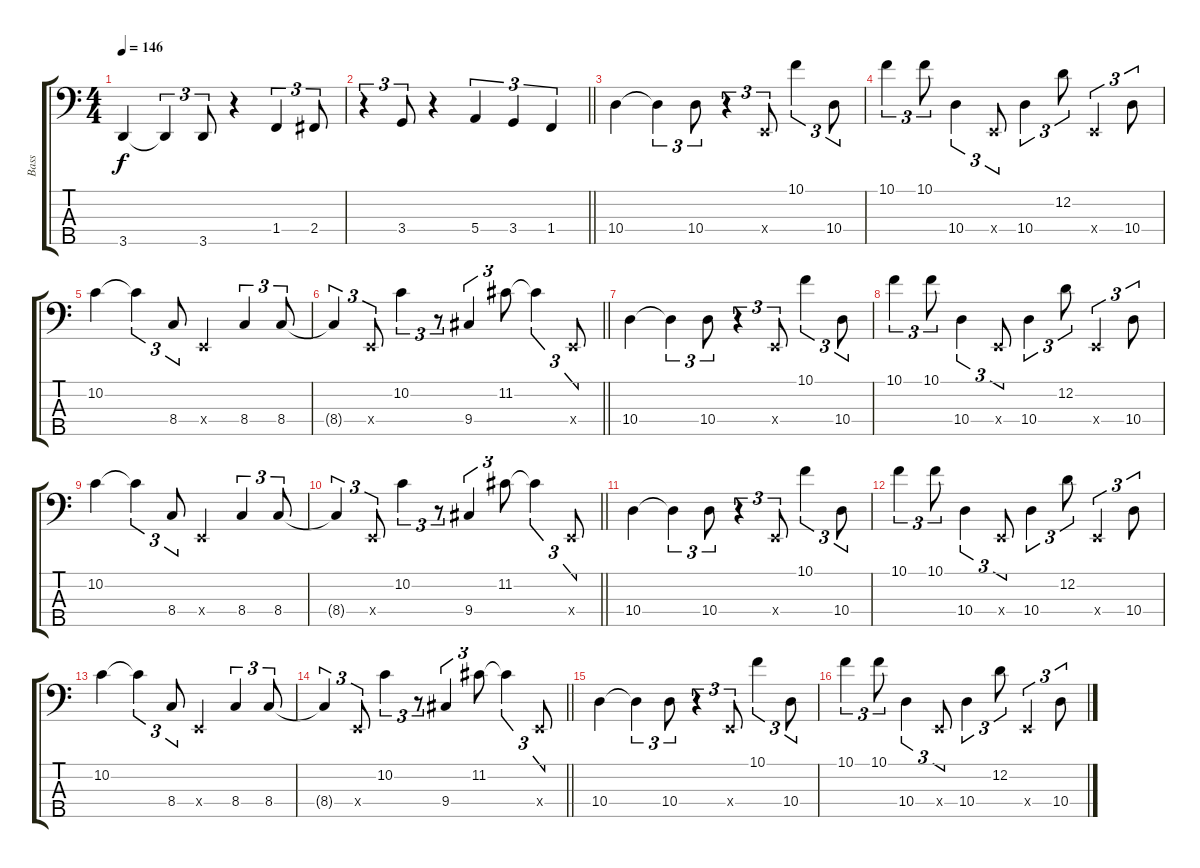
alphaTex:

\track ("Bass" "Bass") {instrument slapbass1}
\staff {score tabs}
\tuning (G2 D2 A1 E1 B0) {hide}
\ts (4 4)
\tempo 146
\clef f4
\ks c
3.5.4{dy f} 3.5{t}.4{tu (3 2)} 3.5.8{tu (3 2)} r.4 1.4.4{tu (3 2)} 2.4.8{tu (3 2)} |
\barLineRight lightlight
r.4{tu (3 2)} 3.4.8{tu (3 2)} r.4 5.4.4{tu (3 2)} 3.4.4{tu (3 2)} 1.4.4{tu (3 2)} |
\section ("" "")
10.4.4 10.4{t}.4{tu (3 2)} 10.4.8{tu (3 2)} r.4{tu (3 2)} 0.4{x}.8{tu (3 2)} 10.1.4{tu (3 2)} 10.4.8{tu (3 2)} |
10.1.4{tu (3 2)} 10.1.8{tu (3 2)} 10.4.4{tu (3 2)} 0.4{x}.8{tu (3 2)} 10.4.4{tu (3 2)} 12.2.8{tu (3 2)} 0.4{x}.4{tu (3 2)} 10.4.8{tu (3 2)} |
10.2.4 10.2{t}.4{tu (3 2)} 8.4.8{tu (3 2)} 0.4{x}.4 8.4.4{tu (3 2)} 8.4.8{tu (3 2)} |
\barLineRight lightlight
8.4{t}.4{tu (3 2)} 0.4{x}.8{tu (3 2)} 10.2.4{tu (3 2)} r.8{tu (3 2)} 9.4.4{tu (3 2)} 11.2.8{tu (3 2)} 11.2{t}.4{tu (3 2)} 0.4{x}.8{tu (3 2)} |
10.4.4 10.4{t}.4{tu (3 2)} 10.4.8{tu (3 2)} r.4{tu (3 2)} 0.4{x}.8{tu (3 2)} 10.1.4{tu (3 2)} 10.4.8{tu (3 2)} |
10.1.4{tu (3 2)} 10.1.8{tu (3 2)} 10.4.4{tu (3 2)} 0.4{x}.8{tu (3 2)} 10.4.4{tu (3 2)} 12.2.8{tu (3 2)} 0.4{x}.4{tu (3 2)} 10.4.8{tu (3 2)} |
10.2.4 10.2{t}.4{tu (3 2)} 8.4.8{tu (3 2)} 0.4{x}.4 8.4.4{tu (3 2)} 8.4.8{tu (3 2)} |
\barLineRight lightlight
8.4{t}.4{tu (3 2)} 0.4{x}.8{tu (3 2)} 10.2.4{tu (3 2)} r.8{tu (3 2)} 9.4.4{tu (3 2)} 11.2.8{tu (3 2)} 11.2{t}.4{tu (3 2)} 0.4{x}.8{tu (3 2)} |
10.4.4 10.4{t}.4{tu (3 2)} 10.4.8{tu (3 2)} r.4{tu (3 2)} 0.4{x}.8{tu (3 2)} 10.1.4{tu (3 2)} 10.4.8{tu (3 2)} |
10.1.4{tu (3 2)} 10.1.8{tu (3 2)} 10.4.4{tu (3 2)} 0.4{x}.8{tu (3 2)} 10.4.4{tu (3 2)} 12.2.8{tu (3 2)} 0.4{x}.4{tu (3 2)} 10.4.8{tu (3 2)} |
10.2.4 10.2{t}.4{tu (3 2)} 8.4.8{tu (3 2)} 0.4{x}.4 8.4.4{tu (3 2)} 8.4.8{tu (3 2)} |
\barLineRight lightlight
8.4{t}.4{tu (3 2)} 0.4{x}.8{tu (3 2)} 10.2.4{tu (3 2)} r.8{tu (3 2)} 9.4.4{tu (3 2)} 11.2.8{tu (3 2)} 11.2{t}.4{tu (3 2)} 0.4{x}.8{tu (3 2)} |
10.4.4 10.4{t}.4{tu (3 2)} 10.4.8{tu (3 2)} r.4{tu (3 2)} 0.4{x}.8{tu (3 2)} 10.1.4{tu (3 2)} 10.4.8{tu (3 2)} |
10.1.4{tu (3 2)} 10.1.8{tu (3 2)} 10.4.4{tu (3 2)} 0.4{x}.8{tu (3 2)} 10.4.4{tu (3 2)} 12.2.8{tu (3 2)} 0.4{x}.4{tu (3 2)} 10.4.8{tu (3 2)}
